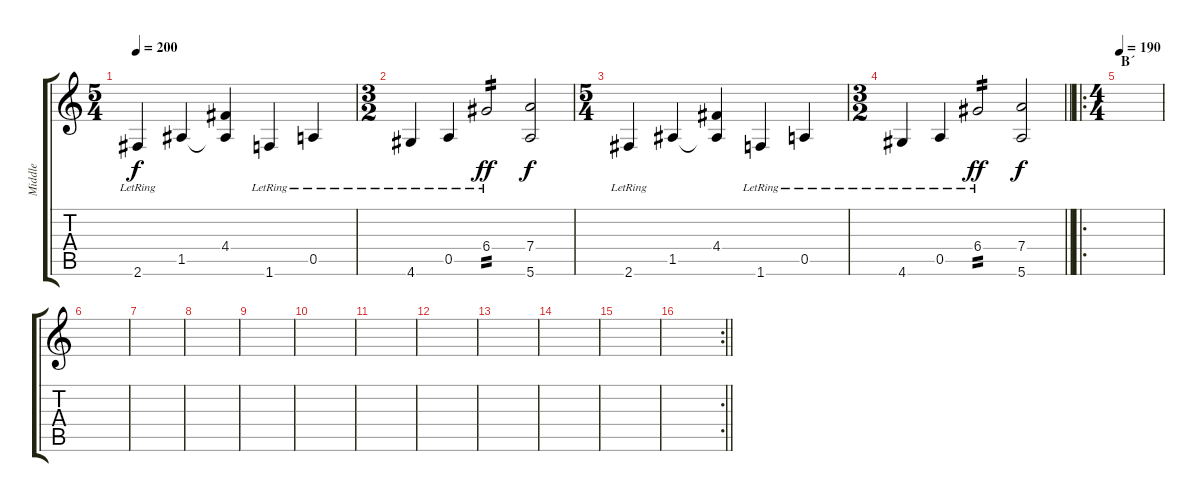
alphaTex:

\track ("Middle" "Middle") {instrument overdrivenguitar}
\staff {score tabs}
\tuning (E4 B3 G3 D3 A2 E2) {hide}
\ts (5 4)
\tempo 200
\clef g2
\ks c
2.6{lr}.4{dy f} 1.5.4 (4.4 1.5{t}).4 1.6{lr}.4 0.5{lr}.4 |
\ts (3 2)
4.6{lr}.4 0.5{lr}.4 6.4{lr}.2{tp 2 dy ff} (7.4 5.6).2{dy f} |
\ts (5 4)
2.6{lr}.4 1.5.4 (4.4 1.5{t}).4 1.6{lr}.4 0.5{lr}.4 |
\ts (3 2)
\barLineRight lightlight
4.6{lr}.4 0.5{lr}.4 6.4{lr}.2{tp 2 dy ff} (7.4 5.6).2{dy f} |
\ro
\ts (4 4)
\section ("" "B´")
\tempo 190
|
|
|
|
|
|
|
|
|
|
|
\rc 2
\barLineRight lightlight
